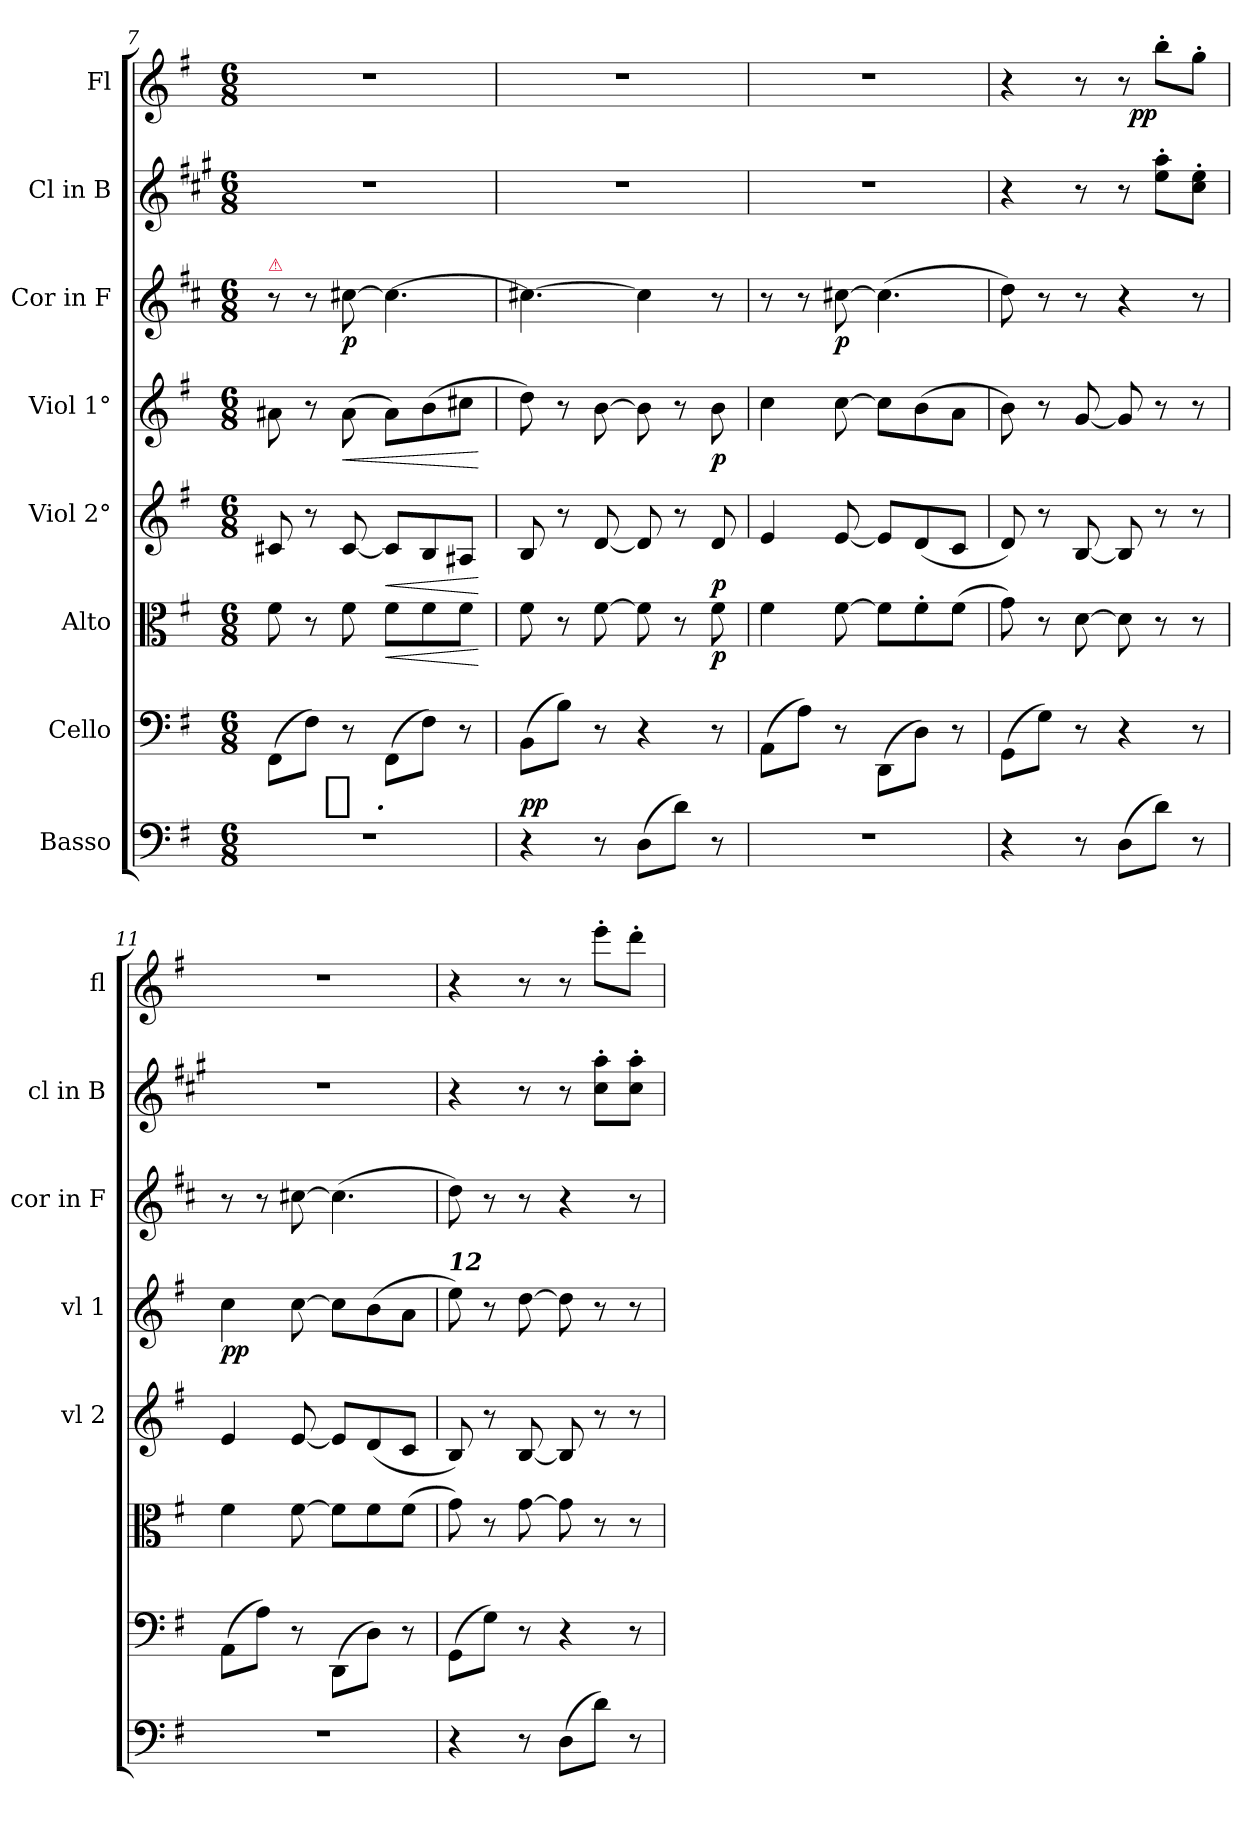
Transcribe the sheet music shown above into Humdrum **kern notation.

**kern	**kern	**dynam	**kern	**dynam	**kern	**dynam	**kern	**dynam	**kern	**dynam	**kern	**kern	**dynam
*part8	*part7	*part7	*part6	*part6	*part5	*part5	*part4	*part4	*part3	*part3	*part2	*part1	*part1
*staff8	*staff7	*staff7	*staff6	*staff6	*staff5	*staff5	*staff4	*staff4	*staff3	*staff3	*staff2	*staff1	*staff1
*I"Basso	*I"Cello	*	*I"Alto	*	*I"Viol 2°	*	*I"Viol 1°	*	*I"Cor in F	*	*I"Cl in B	*I"Fl	*
*	*	*	*	*	*I'vl 2	*	*I'vl 1	*	*I'cor in F	*	*I'cl in B	*I'fl	*
*clefF4	*clefF4	*	*clefC3	*	*clefG2	*	*clefG2	*	*clefG2	*	*clefG2	*clefG2	*
*	*	*	*	*	*	*	*	*	*ITrd4c7	*	*ITrd1c2	*	*
*k[f#]	*k[f#]	*	*k[f#]	*	*k[f#]	*	*k[f#]	*	*k[f#]	*	*k[f#]	*k[f#]	*
*G:	*G:	*	*G:	*	*G:	*	*G:	*	*G:	*	*G:	*G:	*
*M6/8	*M6/8	*	*M6/8	*	*M6/8	*	*M6/8	*	*M6/8	*	*M6/8	*M6/8	*
=7	=7	=7	=7	=7	=7	=7	=7	=7	=7	=7	=7	=7	=7
!	!	!	!	!	!	!	!	!	!LO:TX:a:color=crimson:t=⚠	!	!	!	!
2.r	(>8FF#\L	.	8f#\	.	8c#X/	.	8a#X\	.	8r	.	2.r	2.r	.
.	8F#\J)	.	8r	.	8r	.	8r	.	8r	.	.	.	.
!	!	!	!	!	!	!	!	!LO:HP:b	!	!LO:DY:b	!	!	!
.	8r	.	8f#\	.	[8c#/	.	(>8a#\	<	[>8f#X\	p	.	.	.
!	!	!LO:DY:b:rj:t=%s .	!	!LO:HP:b	!	!LO:HP:b	!	!	!	!	!	!	!
.	(>8FF#\L	mf	8f#\L	<	8c#/L]	<	8a#\L)	.	4.f#\_>	.	.	.	.
.	8F#\J)	.	8f#\	.	8B/	.	(>8b\	.	.	.	.	.	.
.	8r	.	8f#\J	.	8A#X/J	.	8cc#X\J	.	.	.	.	.	.
.	.	.	.	[	.	[	.	[	.	.	.	.	.
=8	=8	=8	=8	=8	=8	=8	=8	=8	=8	=8	=8	=8	=8
!	!	!LO:DY:b	!	!	!	!	!	!	!	!	!	!	!
4r	(>8BB\L	pp	8f#\	.	8B/	.	8dd\)	.	4.f#X\_	.	2.r	2.r	.
.	8B\J)	.	8r	.	8r	.	8r	.	.	.	.	.	.
8r	8r	.	[8f#\	.	[8d/	.	[8b\	.	.	.	.	.	.
(>8D\L	4r	.	8f#\]	.	8d/]	.	8b\]	.	4f#\]	.	.	.	.
8d\J)	.	.	8r	.	8r	.	8r	.	.	.	.	.	.
!	!	!	!	!LO:DY:b	!	!LO:DY:b	!	!LO:DY:b	!	!	!	!	!
8r	8r	.	8f#\	p	8d/	p	8b\	p	8r	.	.	.	.
=9	=9	=9	=9	=9	=9	=9	=9	=9	=9	=9	=9	=9	=9
2.r	(>8AA\L	.	4f#\	.	4e/	.	4cc\	.	8r	.	2.r	2.r	.
.	8A\J)	.	.	.	.	.	.	.	8r	.	.	.	.
!	!	!	!	!	!	!	!	!	!	!LO:DY:b	!	!	!
.	8r	.	[8f#\	.	[8e/	.	[8cc\	.	[8f#X\	p	.	.	.
.	(>8DD\L	.	8f#\L]	.	8e/L]	.	8cc\L]	.	(>4.f#\]	.	.	.	.
.	8D\J)	.	8f#'>\	.	(<8d/	.	(>8b\	.	.	.	.	.	.
.	8r	.	(>8f#\J	.	8c/J	.	8a\J	.	.	.	.	.	.
=10	=10	=10	=10	=10	=10	=10	=10	=10	=10	=10	=10	=10	=10
4r	(>8GG\L	.	8g\)	.	8d/)	.	8b\)	.	8g\)	.	4r	4r	.
.	8G\J)	.	8r	.	8r	.	8r	.	8r	.	.	.	.
8r	8r	.	[8d\	.	[8B/	.	[8g/	.	8r	.	8r	8r	.
(>8D\L	4r	.	8d\]	.	8B/]	.	8g/]	.	4r	.	8r	8r	.
!	!	!	!	!	!	!	!	!	!	!	!	!	!LO:DY:b:rj
8d\J)	.	.	8r	.	8r	.	8r	.	.	.	8dd'>\ 8gg'>\L	8bb'>\L	pp
8r	8r	.	8r	.	8r	.	8r	.	8r	.	8b'>\ 8dd'>\J	8gg'>\J	.
=11	=11	=11	=11	=11	=11	=11	=11	=11	=11	=11	=11	=11	=11
2.r	(>8AA\L	.	4f#\	.	4e/	.	4cc\	pp	8r	.	2.r	2.r	.
.	8A\J)	.	.	.	.	.	.	.	8r	.	.	.	.
.	8r	.	[8f#\	.	[8e/	.	[8cc\	.	[8f#X\	.	.	.	.
.	(>8DD\L	.	8f#\L]	.	8e/L]	.	8cc\L]	.	(>4.f#\]	.	.	.	.
.	8D\J)	.	8f#\	.	(<8d/	.	(>8b\	.	.	.	.	.	.
.	8r	.	(>8f#\J	.	8c/J	.	8a\J	.	.	.	.	.	.
=12	=12	=12	=12	=12	=12	=12	=12	=12	=12	=12	=12	=12	=12
!	!	!	!	!	!	!	!LO:TX:a:Bi:t=12	!	!	!	!	!	!
4r	(>8GG\L	.	8g\)	.	8B/)	.	8ee\)	.	8g\)	.	4r	4r	.
.	8G\J)	.	8r	.	8r	.	8r	.	8r	.	.	.	.
8r	8r	.	[8g\	.	[8B/	.	[8dd\	.	8r	.	8r	8r	.
(>8D\L	4r	.	8g\]	.	8B/]	.	8dd\]	.	4r	.	8r	8r	.
8d\J)	.	.	8r	.	8r	.	8r	.	.	.	8b'>\ 8gg'>\L	8eee'>\L	.
8r	8r	.	8r	.	8r	.	8r	.	8r	.	8b'>\ 8gg'>\J	8ddd'>\J	.
=	=	=	=	=	=	=	=	=	=	=	=	=	=
*-	*-	*-	*-	*-	*-	*-	*-	*-	*-	*-	*-	*-	*-
